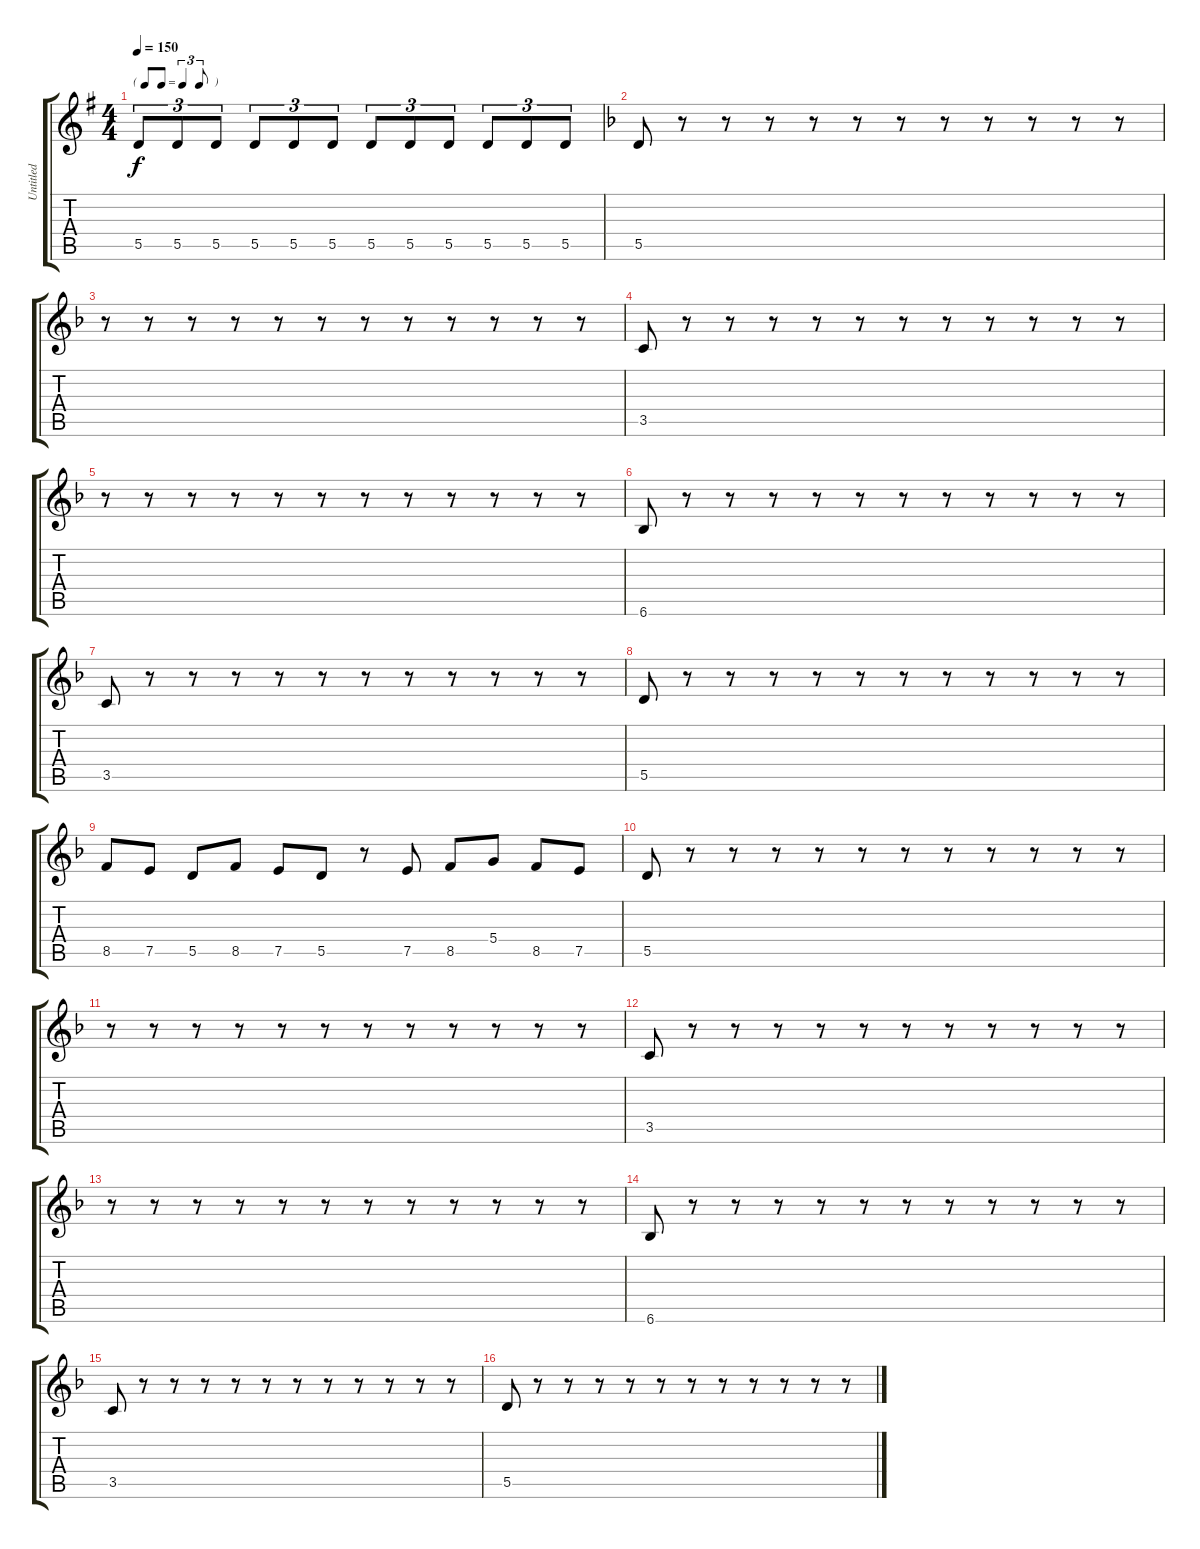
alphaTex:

\track ("Untitled" "Untitled") {instrument distortionguitar}
\staff {score tabs}
\tuning (E4 B3 G3 D3 A2 E2) {hide}
\ts (4 4)
\tf triplet8th
\tempo 150
\clef g2
\ks g
5.5.8{tu (3 2) dy f} 5.5.8{tu (3 2)} 5.5.8{tu (3 2)} 5.5.8{tu (3 2)} 5.5.8{tu (3 2)} 5.5.8{tu (3 2)} 5.5.8{tu (3 2)} 5.5.8{tu (3 2)} 5.5.8{tu (3 2)} 5.5.8{tu (3 2)} 5.5.8{tu (3 2)} 5.5.8{tu (3 2)} |
\ks f
5.5.8 r.8 r.8 r.8 r.8 r.8 r.8 r.8 r.8 r.8 r.8 r.8 |
r.8 r.8 r.8 r.8 r.8 r.8 r.8 r.8 r.8 r.8 r.8 r.8 |
3.5.8 r.8 r.8 r.8 r.8 r.8 r.8 r.8 r.8 r.8 r.8 r.8 |
r.8 r.8 r.8 r.8 r.8 r.8 r.8 r.8 r.8 r.8 r.8 r.8 |
6.6.8 r.8 r.8 r.8 r.8 r.8 r.8 r.8 r.8 r.8 r.8 r.8 |
3.5.8 r.8 r.8 r.8 r.8 r.8 r.8 r.8 r.8 r.8 r.8 r.8 |
5.5.8 r.8 r.8 r.8 r.8 r.8 r.8 r.8 r.8 r.8 r.8 r.8 |
8.5.8 7.5.8 5.5.8 8.5.8 7.5.8 5.5.8 r.8 7.5.8 8.5.8 5.4.8 8.5.8 7.5.8 |
5.5.8 r.8 r.8 r.8 r.8 r.8 r.8 r.8 r.8 r.8 r.8 r.8 |
r.8 r.8 r.8 r.8 r.8 r.8 r.8 r.8 r.8 r.8 r.8 r.8 |
3.5.8 r.8 r.8 r.8 r.8 r.8 r.8 r.8 r.8 r.8 r.8 r.8 |
r.8 r.8 r.8 r.8 r.8 r.8 r.8 r.8 r.8 r.8 r.8 r.8 |
6.6.8 r.8 r.8 r.8 r.8 r.8 r.8 r.8 r.8 r.8 r.8 r.8 |
3.5.8 r.8 r.8 r.8 r.8 r.8 r.8 r.8 r.8 r.8 r.8 r.8 |
5.5.8 r.8 r.8 r.8 r.8 r.8 r.8 r.8 r.8 r.8 r.8 r.8
